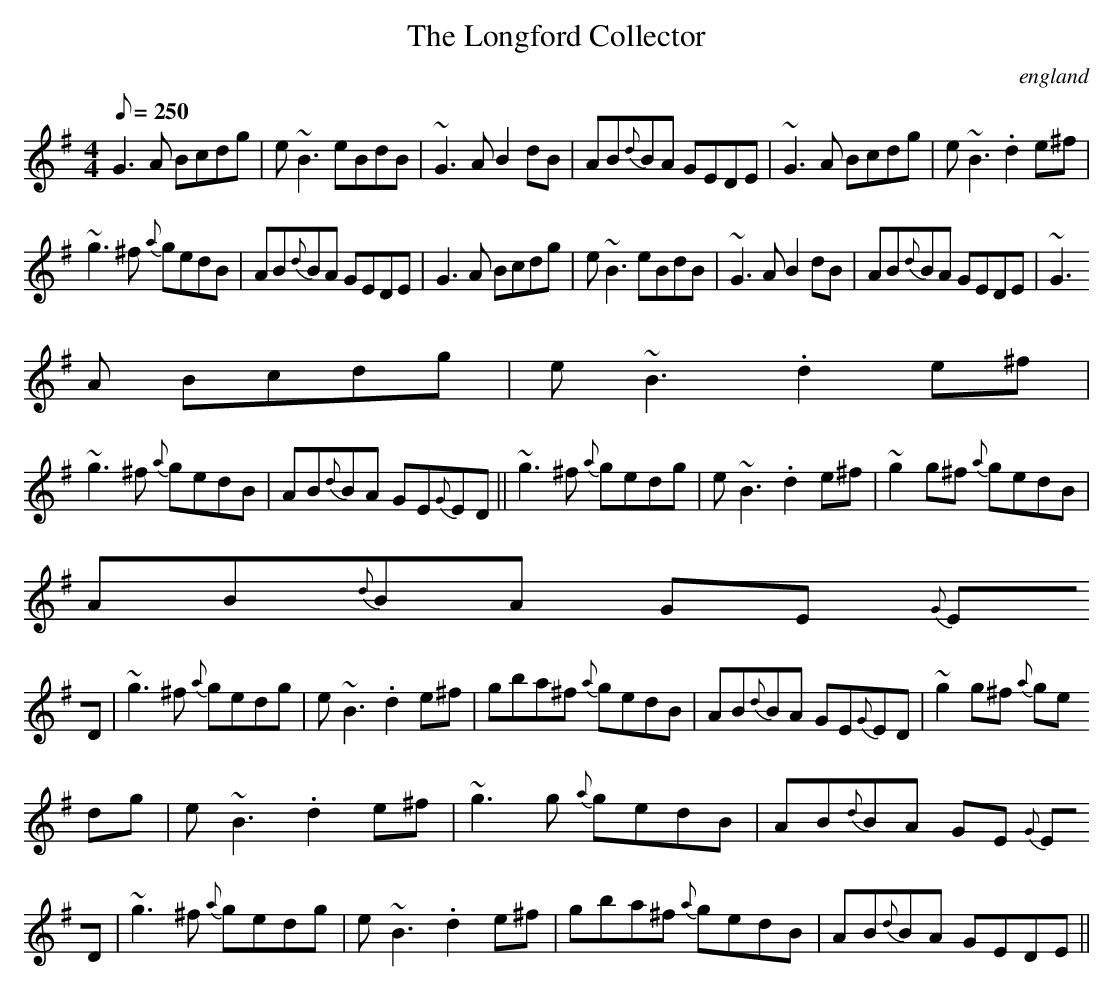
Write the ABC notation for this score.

X:1
T:The Longford Collector
O:england
M:4/4
L:1/8
Q:250
K:G
G3A Bcdg|e~B3 eBdB|~G3A B2dB|AB{d}BA GEDE|~G3A Bcdg|e~B3 .d2e^f|
~g3^f {a}gedB|AB{d}BA GEDE|G3A Bcdg|e~B3 eBdB|~G3A B2dB|AB{d}BA GEDE|~G3
A Bcdg|e~B3 .d2e^f|
~g3^f {a}gedB|AB{d}BA GE{G}ED||~g3^f {a}gedg|e~B3 .d2e^f|~g2g^f {a}gedB|
AB{d}BA GE{G
}ED|~g3^f {a}gedg|e~B3 .d2e^f|gba^f {a}gedB|AB{d}BA GE{G}ED|~g2g^f {a}ge
dg|e~B3 .d2e^f|~g3g {a}gedB|AB{d}BA GE{G
}ED|~g3^f {a}gedg|e~B3 .d2e^f|gba^f {a}gedB|AB{d}BA GEDE||
